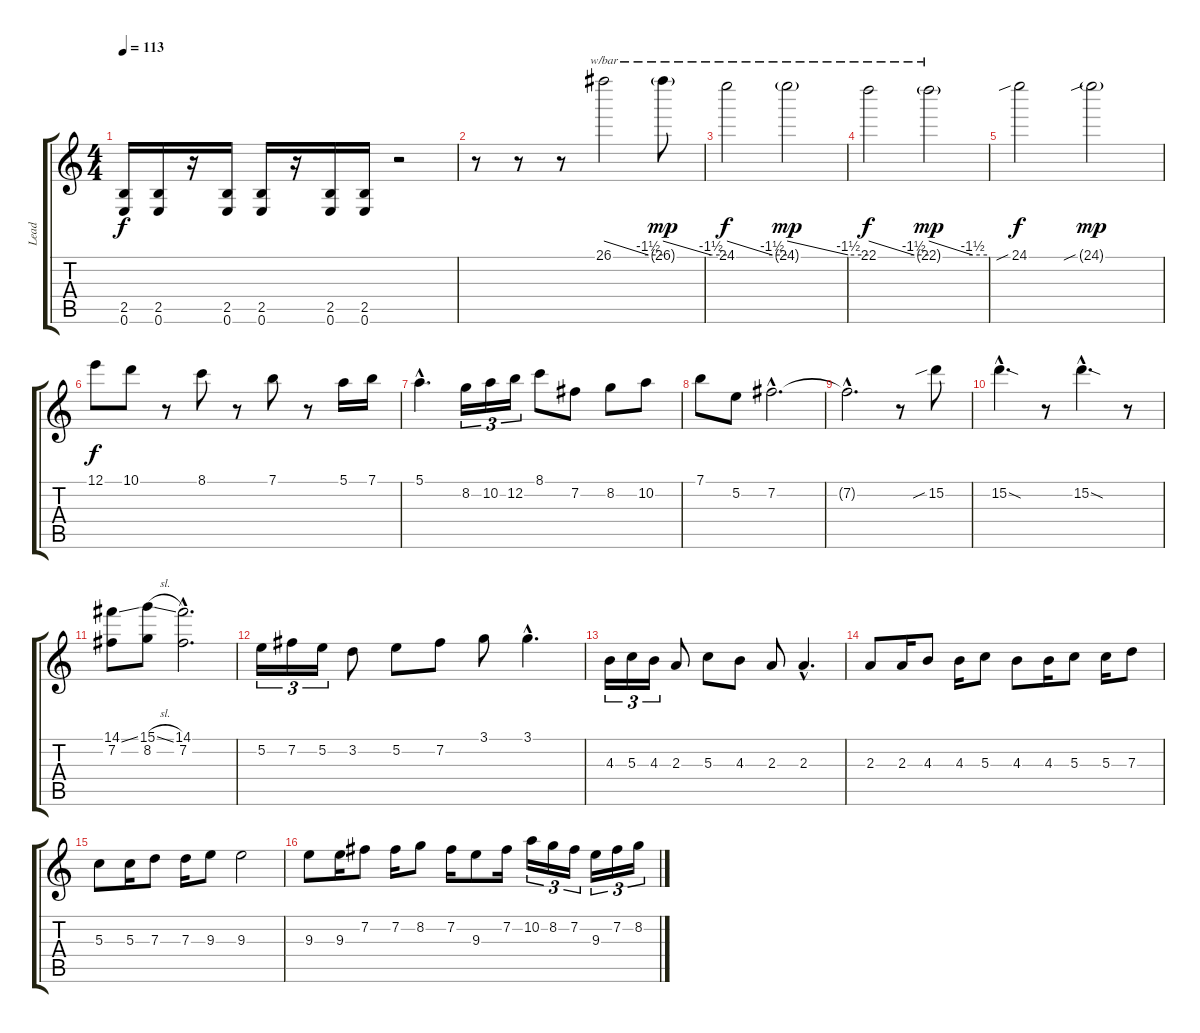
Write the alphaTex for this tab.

\track ("Lead" "Lead") {instrument distortionguitar}
\staff {score tabs}
\tuning (E4 B3 G3 D3 A2 E2) {hide}
\ts (4 4)
\tempo 113
\clef g2
\ks c
(2.5 0.6).16{dy f} (2.5 0.6).16 r.16 (2.5 0.6).16 (2.5 0.6).16 r.16 (2.5 0.6).16 (2.5 0.6).16 r.2 |
r.8 r.8 r.8 26.1.2{tbe (custom default 0 0 45 -6 60 -6)} 26.1{g}.8{tbe (custom default 0 0 45 -6 60 -6) dy mp} |
24.1.2{tbe (custom default 0 0 45 -6 60 -6) dy f} 24.1{g}.2{tbe (custom default 0 0 45 -6 60 -6) dy mp} |
22.1.2{tbe (custom default 0 0 45 -6 60 -6) dy f} 22.1{g}.2{tbe (custom default 0 0 45 -6 60 -6) dy mp} |
24.1{sib}.2{dy f} 24.1{sib g}.2{dy mp} |
12.1.8{dy f} 10.1.8 r.8 8.1.8 r.8 7.1.8 r.8 5.1.16 7.1.16 |
5.1{hac}.4{d} 8.2.16{tu (3 2)} 10.2.16{tu (3 2)} 12.2.16{tu (3 2)} 8.1.8 7.2.8 8.2.8 10.2.8 |
7.1.8 5.2.8 7.2{hac}.2{d} |
7.2{hac t}.2{d} r.8 15.2{sib}.8 |
15.2{sod hac}.4{d} r.8 15.2{sod hac}.4{d} r.8 |
(14.1{ss} 7.2).8 (15.1{sl} 8.2).8 (14.1{hac} 7.2{hac}).2{d} |
5.2.16{tu (3 2)} 7.2.16{tu (3 2)} 5.2.16{tu (3 2)} 3.2.8 5.2.8 7.2.8 3.1.8 3.1{hac}.4{d} |
4.3.16{tu (3 2)} 5.3.16{tu (3 2)} 4.3.16{tu (3 2)} 2.3.8 5.3.8 4.3.8 2.3.8 2.3{hac}.4{d} |
2.3.8 2.3.16 4.3.8 4.3.16 5.3.8 4.3.8 4.3.16 5.3.8 5.3.16 7.3.8 |
5.3.8 5.3.16 7.3.8 7.3.16 9.3.8 9.3.2 |
9.3.8 9.3.16 7.2.8 7.2.16 8.2.8 7.2.16 9.3.8 7.2.16 10.2.16{tu (3 2)} 8.2.16{tu (3 2)} 7.2.16{tu (3 2)} 9.3.16{tu (3 2)} 7.2.16{tu (3 2)} 8.2.16{tu (3 2)}
